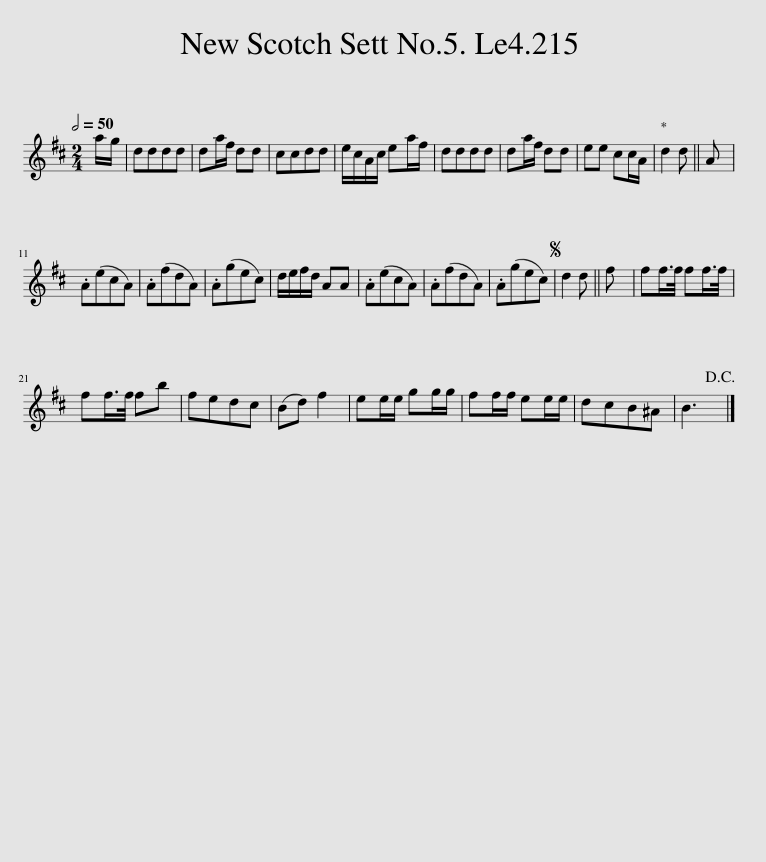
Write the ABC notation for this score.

X:1
L:1/8
Q:1/2=50
M:2/4
I:linebreak $
K:D
V:1 treble
V:1
 a/g/ | dddd | da/f/ dd | ccdd | e/c/A/c/ ea/f/ | %5
 dddd | da/f/ dd | ee cc/A/ | d2 d || A |$ %10
 .A(ecA) | .A(fdA) | .A(gec) | d/e/f/d/ AA | .A(ecA) | %15
 .A(fdA) | .A(gec) |S d2 d || f | ff/>f/ ff/>f/ |$ %20
 ff/>f/ fb | fedc | (Bd) f2 | ee/e/ gg/g/ | ff/f/ ee/e/ | %25
 dcB^A | B3!D.C.! |] %27
